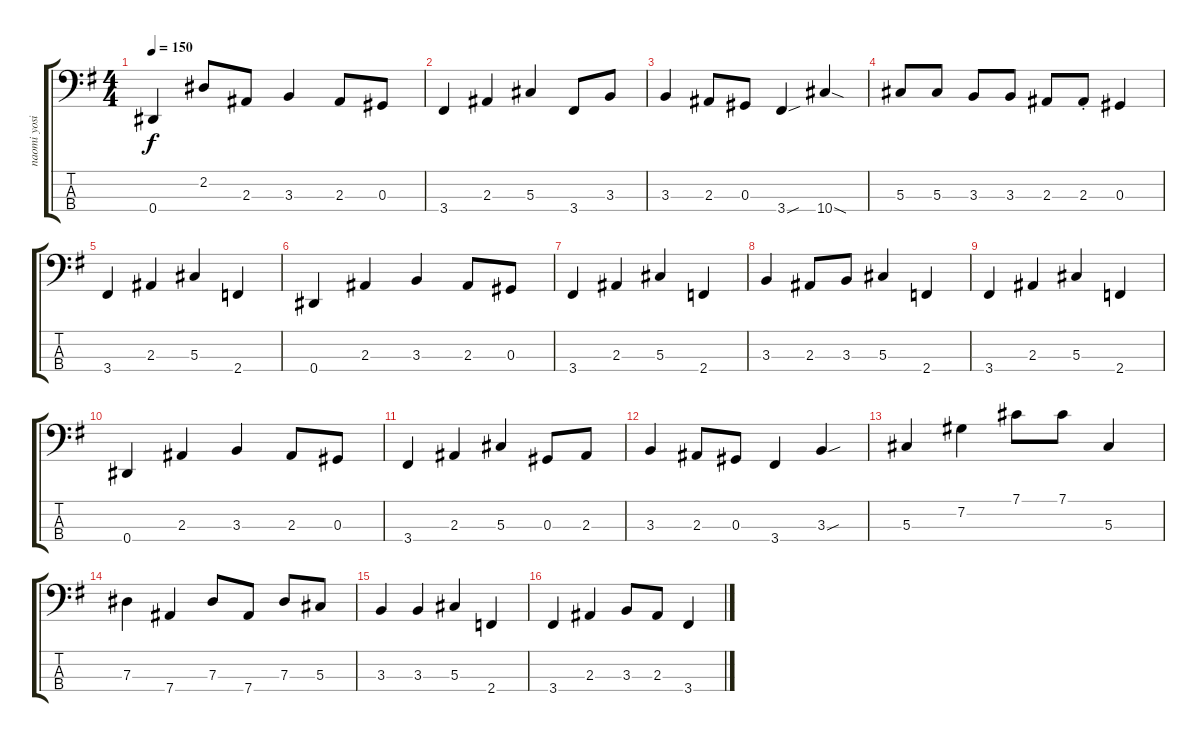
\track ("naomi yosihumi - Bass" "naomi yosi") {instrument electricbasspick}
\staff {score tabs}
\tuning (Gb2 Db2 Ab1 Eb1) {hide}
\ts (4 4)
\tempo 150
\clef f4
\ks g
0.4.4{dy f} 2.2.8 2.3.8 3.3.4 2.3.8 0.3.8 |
3.4.4 2.3.4 5.3.4 3.4.8 3.3.8 |
3.3.4 2.3.8 0.3.8 3.4{sou}.4 10.4{sod}.4 |
5.3.8 5.3.8 3.3.8 3.3.8 2.3.8 2.3{st}.8 0.3.4 |
3.4.4 2.3.4 5.3.4 2.4.4 |
0.4.4 2.3.4 3.3.4 2.3.8 0.3.8 |
3.4.4 2.3.4 5.3.4 2.4.4 |
3.3.4 2.3.8 3.3.8 5.3.4 2.4.4 |
3.4.4 2.3.4 5.3.4 2.4.4 |
0.4.4 2.3.4 3.3.4 2.3.8 0.3.8 |
3.4.4 2.3.4 5.3.4 0.3.8 2.3.8 |
3.3.4 2.3.8 0.3.8 3.4.4 3.3{sou}.4 |
5.3.4 7.2.4 7.1.8 7.1.8 5.3.4 |
7.3.4 7.4.4 7.3.8 7.4.8 7.3.8 5.3.8 |
3.3.4 3.3.4 5.3.4 2.4.4 |
3.4.4 2.3.4 3.3.8 2.3.8 3.4.4
